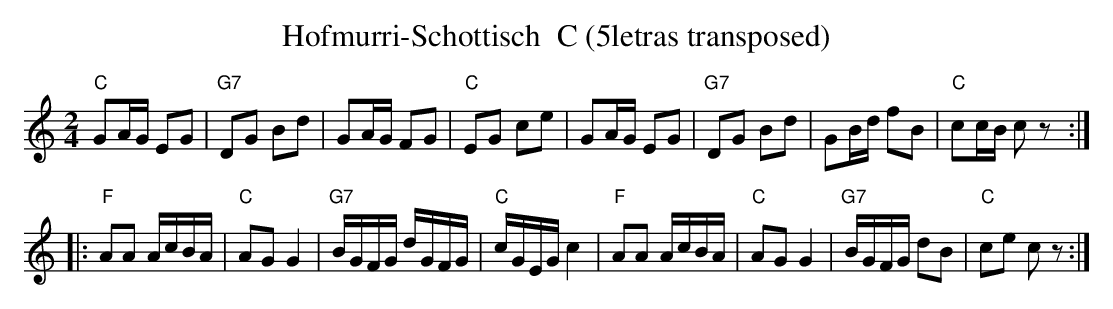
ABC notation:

X:1
T: Hofmurri-Schottisch  C (5letras transposed)
M:2/4
L:1/16
K:C transpose=3 %%MIDI gchordon
"C"G2AG E2G2 | "G7"D2G2 B2d2 | G2AG F2G2 | "C"E2G2 c2e2 | G2AG E2G2 | "G7"D2G2 B2d2 | G2Bd f2B2 | "C"c2cB c2z2 :|
|: "F"A2A2 AcBA | "C"A2G2G4 | "G7"BGFG dGFG | "C"cGEGc4 | "F"A2A2 AcBA | "C"A2G2G4 | "G7"BGFG d2B2 | "C"c2e2 c2z2 :|
